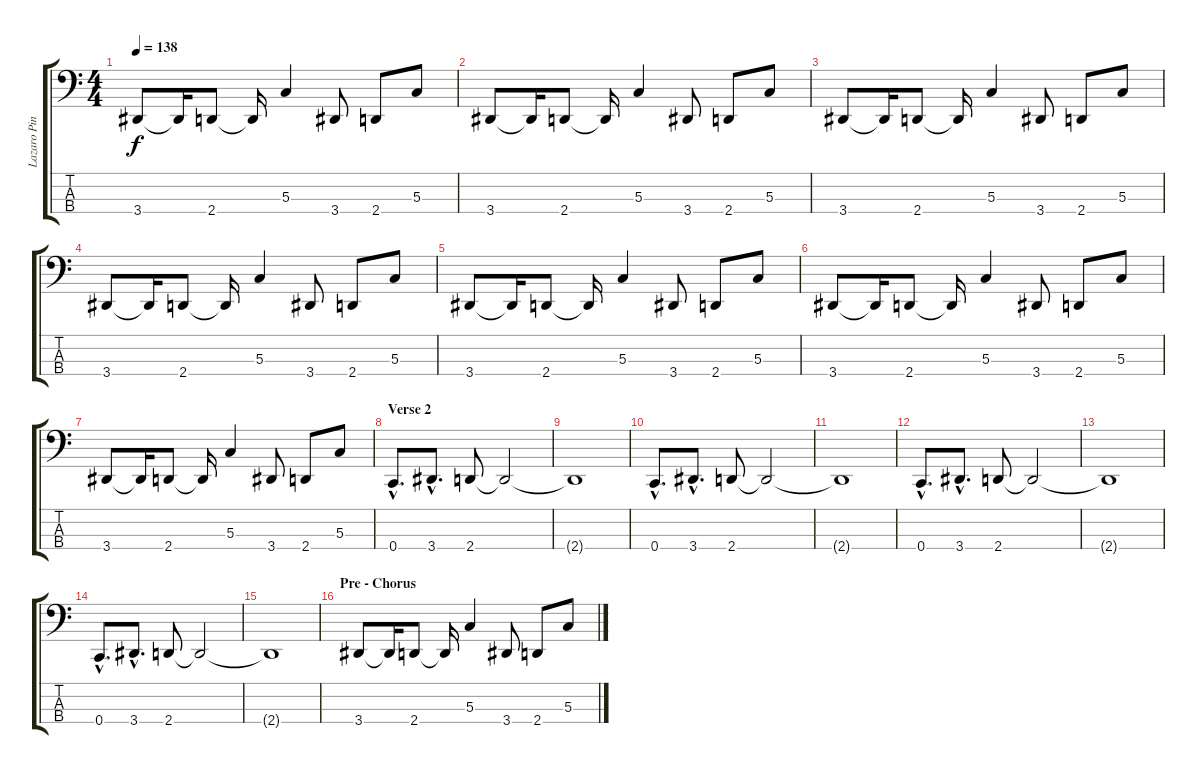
\track ("Lazaro Pina - Bass" "Lazaro Pin") {instrument electricbassfinger}
\staff {score tabs}
\tuning (F2 C2 G1 C1) {hide}
\ts (4 4)
\tempo 138
\clef f4
\ks c
3.4.8{dy f} 3.4{t}.16 2.4.8 2.4{t}.16 5.3.4 3.4.8 2.4.8 5.3.8 |
3.4.8 3.4{t}.16 2.4.8 2.4{t}.16 5.3.4 3.4.8 2.4.8 5.3.8 |
3.4.8 3.4{t}.16 2.4.8 2.4{t}.16 5.3.4 3.4.8 2.4.8 5.3.8 |
3.4.8 3.4{t}.16 2.4.8 2.4{t}.16 5.3.4 3.4.8 2.4.8 5.3.8 |
3.4.8 3.4{t}.16 2.4.8 2.4{t}.16 5.3.4 3.4.8 2.4.8 5.3.8 |
3.4.8 3.4{t}.16 2.4.8 2.4{t}.16 5.3.4 3.4.8 2.4.8 5.3.8 |
3.4.8 3.4{t}.16 2.4.8 2.4{t}.16 5.3.4 3.4.8 2.4.8 5.3.8 |
\section ("" "Verse 2")
0.4{hac}.8{d} 3.4{hac}.8{d} 2.4.8 2.4{t}.2 |
2.4{t}.1 |
0.4{hac}.8{d} 3.4{hac}.8{d} 2.4.8 2.4{t}.2 |
2.4{t}.1 |
0.4{hac}.8{d} 3.4{hac}.8{d} 2.4.8 2.4{t}.2 |
2.4{t}.1 |
0.4{hac}.8{d} 3.4{hac}.8{d} 2.4.8 2.4{t}.2 |
2.4{t}.1 |
\section ("" "Pre - Chorus")
3.4.8 3.4{t}.16 2.4.8 2.4{t}.16 5.3.4 3.4.8 2.4.8 5.3.8
